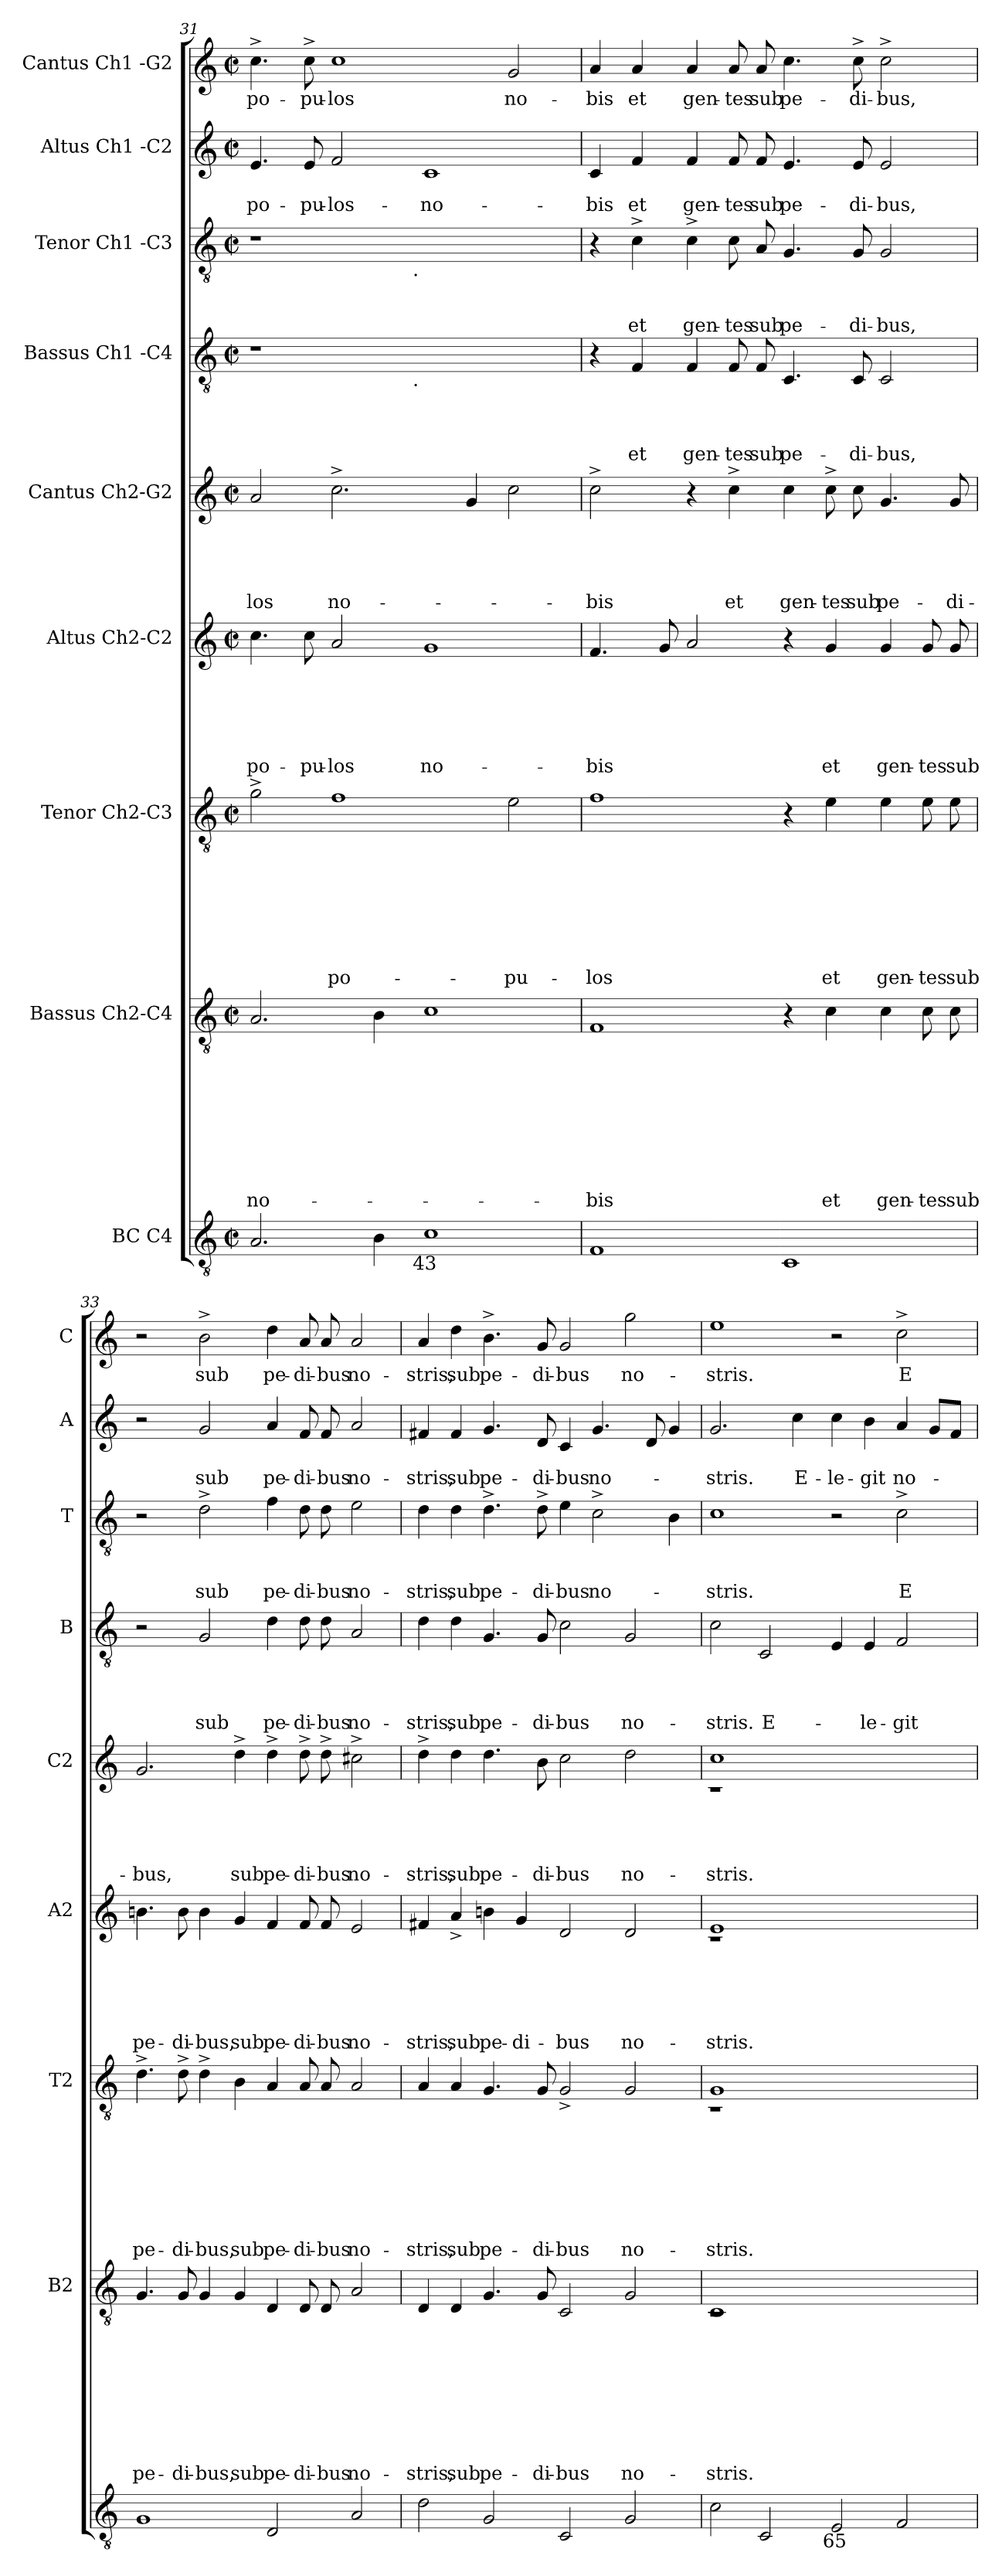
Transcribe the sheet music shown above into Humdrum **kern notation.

**kern	**kern	**text	**text	**text	**text	**text	**text	**text	**text	**text	**kern	**text	**text	**text	**text	**text	**text	**text	**text	**kern	**text	**text	**text	**text	**text	**text	**kern	**text	**text	**text	**text	**text	**kern	**text	**text	**text	**text	**kern	**text	**text	**text	**kern	**text	**text	**kern	**text
*part9	*part8	*part8	*part8	*part8	*part8	*part8	*part8	*part8	*part8	*part8	*part7	*part7	*part7	*part7	*part7	*part7	*part7	*part7	*part7	*part6	*part6	*part6	*part6	*part6	*part6	*part6	*part5	*part5	*part5	*part5	*part5	*part5	*part4	*part4	*part4	*part4	*part4	*part3	*part3	*part3	*part3	*part2	*part2	*part2	*part1	*part1
*staff9	*staff8	*staff8	*staff8	*staff8	*staff8	*staff8	*staff8	*staff8	*staff8	*staff8	*staff7	*staff7	*staff7	*staff7	*staff7	*staff7	*staff7	*staff7	*staff7	*staff6	*staff6	*staff6	*staff6	*staff6	*staff6	*staff6	*staff5	*staff5	*staff5	*staff5	*staff5	*staff5	*staff4	*staff4	*staff4	*staff4	*staff4	*staff3	*staff3	*staff3	*staff3	*staff2	*staff2	*staff2	*staff1	*staff1
*I"BC C4	*I"Bassus Ch2-C4	*	*	*	*	*	*	*	*	*	*I"Tenor Ch2-C3	*	*	*	*	*	*	*	*	*I"Altus Ch2-C2	*	*	*	*	*	*	*I"Cantus Ch2-G2	*	*	*	*	*	*I"Bassus Ch1 -C4	*	*	*	*	*I"Tenor Ch1 -C3	*	*	*	*I"Altus Ch1 -C2	*	*	*I"Cantus Ch1 -G2	*
*	*I'B2	*	*	*	*	*	*	*	*	*	*I'T2	*	*	*	*	*	*	*	*	*I'A2	*	*	*	*	*	*	*I'C2	*	*	*	*	*	*I'B	*	*	*	*	*I'T	*	*	*	*I'A	*	*	*I'C	*
*clefGv2	*clefGv2	*	*	*	*	*	*	*	*	*	*clefGv2	*	*	*	*	*	*	*	*	*clefG2	*	*	*	*	*	*	*clefG2	*	*	*	*	*	*clefGv2	*	*	*	*	*clefGv2	*	*	*	*clefG2	*	*	*clefG2	*
*k[]	*k[]	*	*	*	*	*	*	*	*	*	*k[]	*	*	*	*	*	*	*	*	*k[]	*	*	*	*	*	*	*k[]	*	*	*	*	*	*k[]	*	*	*	*	*k[]	*	*	*	*k[]	*	*	*k[]	*
*C:	*C:	*	*	*	*	*	*	*	*	*	*C:	*	*	*	*	*	*	*	*	*C:	*	*	*	*	*	*	*C:	*	*	*	*	*	*C:	*	*	*	*	*C:	*	*	*	*C:	*	*	*C:	*
*M2/2	*M2/2	*	*	*	*	*	*	*	*	*	*M2/2	*	*	*	*	*	*	*	*	*M2/2	*	*	*	*	*	*	*M2/2	*	*	*	*	*	*M2/2	*	*	*	*	*M2/2	*	*	*	*M2/2	*	*	*M2/2	*
*met(c|)	*met(c|)	*	*	*	*	*	*	*	*	*	*met(c|)	*	*	*	*	*	*	*	*	*met(c|)	*	*	*	*	*	*	*met(c|)	*	*	*	*	*	*met(c|)	*	*	*	*	*met(c|)	*	*	*	*met(c|)	*	*	*met(c|)	*
=31	=31	=31	=31	=31	=31	=31	=31	=31	=31	=31	=31	=31	=31	=31	=31	=31	=31	=31	=31	=31	=31	=31	=31	=31	=31	=31	=31	=31	=31	=31	=31	=31	=31	=31	=31	=31	=31	=31	=31	=31	=31	=31	=31	=31	=31	=31
!	!	!	!	!	!	!	!	!	!	!LO:LY:b	!	!	!	!	!	!	!	!	!	!	!	!	!	!	!	!LO:LY:b	!	!	!	!	!	!LO:LY:b	!	!	!	!	!	!	!	!	!	!	!	!LO:LY:b	!	!LO:LY:b
*^	*	*	*	*	*	*	*	*	*	*	*	*	*	*	*	*	*	*	*	*	*	*	*	*	*	*	*	*	*	*	*	*	*^	*	*	*	*	*^	*	*	*	*	*	*	*	*
2.A/	2ryy	2.A/	.	.	.	.	.	.	.	.	no-	2g^>\	.	.	.	.	.	.	.	.	4.cc\	.	.	.	.	.	po-	2a/	.	.	.	.	-los	1r	2ryy	.	.	.	.	1r	2ryy	.	.	.	4.e/	.	po-	4.cc^>\	po-
!	!	!	!	!	!	!	!	!	!	!	!	!	!	!	!	!	!	!	!	!	!	!	!	!	!	!	!LO:LY:b	!	!	!	!	!	!	!	!	!	!	!	!	!	!	!	!	!	!	!	!LO:LY:b	!	!LO:LY:b
.	.	.	.	.	.	.	.	.	.	.	.	.	.	.	.	.	.	.	.	.	8cc\	.	.	.	.	.	-pu-	.	.	.	.	.	.	.	.	.	.	.	.	.	.	.	.	.	8e/	.	-pu-	8cc^>\	-pu-
!	!	!	!	!	!	!	!	!	!	!	!	!	!	!	!	!	!	!	!	!LO:LY:b	!	!	!	!	!	!	!LO:LY:b:rj	!	!	!	!	!	!LO:LY:b	!	!	!	!	!	!	!	!	!	!	!	!	!	!LO:LY:b:rj	!	!LO:LY:b:rj
.	4...ryy	.	.	.	.	.	.	.	.	.	.	1f	.	.	.	.	.	.	.	po-	2a/	.	.	.	.	.	-los	2.cc^>\	.	.	.	.	no-	.	4...ryy	.	.	.	.	.	4...ryy	.	.	.	2f/	.	-los-	1cc	-los
4B\	.	4B\	.	.	.	.	.	.	.	.	.	.	.	.	.	.	.	.	.	.	.	.	.	.	.	.	.	.	.	.	.	.	.	.	.	.	.	.	.	.	.	.	.	.	.	.	.	.	.
!	!	!	!	!	!	!	!	!	!	!	!	!	!	!	!	!	!	!	!	!	!	!	!	!	!	!	!	!	!	!	!	!	!	!	!	!	!	!	!	!	!LO:TX:b:t=.	!	!	!	!	!	!	!	!
!	!	!	!	!	!	!	!	!	!	!	!	!	!	!	!	!	!	!	!	!	!	!	!	!	!	!	!	!	!	!	!	!	!	!	!LO:TX:b:t=.	!	!	!	!	!	!	!	!	!	!	!	!	!	!
!	!LO:TX:b:t=43	!	!	!	!	!	!	!	!	!	!	!	!	!	!	!	!	!	!	!	!	!	!	!	!	!	!	!	!	!	!	!	!	!	!	!	!	!	!	!	!	!	!	!	!	!	!	!	!
.	1ryy	.	.	.	.	.	.	.	.	.	.	.	.	.	.	.	.	.	.	.	.	.	.	.	.	.	.	.	.	.	.	.	.	.	1ryy	.	.	.	.	.	1ryy	.	.	.	.	.	.	.	.
!	!	!	!	!	!	!	!	!	!	!	!	!	!	!	!	!	!	!	!	!	!	!	!	!	!	!	!LO:LY:b	!	!	!	!	!	!	!	!	!	!	!	!	!	!	!	!	!	!	!	!LO:LY:b	!	!
1c	.	1c	.	.	.	.	.	.	.	.	.	.	.	.	.	.	.	.	.	.	1g	.	.	.	.	.	no-	.	.	.	.	.	.	1ryy	.	.	.	.	.	1ryy	.	.	.	.	1c	.	-no-	.	.
.	.	.	.	.	.	.	.	.	.	.	.	.	.	.	.	.	.	.	.	.	.	.	.	.	.	.	.	4g/	.	.	.	.	.	.	.	.	.	.	.	.	.	.	.	.	.	.	.	.	.
!	!	!	!	!	!	!	!	!	!	!	!	!	!	!	!	!	!	!	!	!LO:LY:b	!	!	!	!	!	!	!	!	!	!	!	!	!	!	!	!	!	!	!	!	!	!	!	!	!	!	!	!	!LO:LY:b
.	.	.	.	.	.	.	.	.	.	.	.	2e\	.	.	.	.	.	.	.	-pu-	.	.	.	.	.	.	.	2cc\	.	.	.	.	.	.	.	.	.	.	.	.	.	.	.	.	.	.	.	2g/	no-
.	32ryy	.	.	.	.	.	.	.	.	.	.	.	.	.	.	.	.	.	.	.	.	.	.	.	.	.	.	.	.	.	.	.	.	.	32ryy	.	.	.	.	.	32ryy	.	.	.	.	.	.	.	.
!!LO:LB:g=z
=32	=32	=32	=32	=32	=32	=32	=32	=32	=32	=32	=32	=32	=32	=32	=32	=32	=32	=32	=32	=32	=32	=32	=32	=32	=32	=32	=32	=32	=32	=32	=32	=32	=32	=32	=32	=32	=32	=32	=32	=32	=32	=32	=32	=32	=32	=32	=32	=32	=32
!	!	!	!	!	!	!	!	!	!	!	!LO:LY:b	!	!	!	!	!	!	!	!	!LO:LY:b	!	!	!	!	!	!	!LO:LY:b	!	!	!	!	!	!LO:LY:b	!	!	!	!	!	!	!	!	!	!	!	!	!	!LO:LY:b	!	!LO:LY:b
*	*	*	*	*	*	*	*	*	*	*	*	*	*	*	*	*	*	*	*	*	*	*	*	*	*	*	*	*	*	*	*	*	*	*v	*v	*	*	*	*	*	*	*	*	*	*	*	*	*	*
*v	*v	*	*	*	*	*	*	*	*	*	*	*	*	*	*	*	*	*	*	*	*	*	*	*	*	*	*	*	*	*	*	*	*	*	*	*	*	*	*v	*v	*	*	*	*	*	*	*	*
1F	1F	.	.	.	.	.	.	.	.	-bis	1f	.	.	.	.	.	.	.	-los	4.f/	.	.	.	.	.	-bis	2cc^>\	.	.	.	.	-bis	4r	.	.	.	.	4r	.	.	.	4c/	.	-bis	4a/	-bis
!	!	!	!	!	!	!	!	!	!	!	!	!	!	!	!	!	!	!	!	!	!	!	!	!	!	!	!	!	!	!	!	!	!	!	!	!	!LO:LY:b	!	!	!	!LO:LY:b	!	!	!LO:LY:b	!	!LO:LY:b
.	.	.	.	.	.	.	.	.	.	.	.	.	.	.	.	.	.	.	.	.	.	.	.	.	.	.	.	.	.	.	.	.	4F/	.	.	.	et	4c^>\	.	.	et	4f/	.	et	4a/	et
.	.	.	.	.	.	.	.	.	.	.	.	.	.	.	.	.	.	.	.	8g/	.	.	.	.	.	.	.	.	.	.	.	.	.	.	.	.	.	.	.	.	.	.	.	.	.	.
!	!	!	!	!	!	!	!	!	!	!	!	!	!	!	!	!	!	!	!	!	!	!	!	!	!	!	!	!	!	!	!	!	!	!	!	!	!LO:LY:b	!	!	!	!LO:LY:b	!	!	!LO:LY:b	!	!LO:LY:b
.	.	.	.	.	.	.	.	.	.	.	.	.	.	.	.	.	.	.	.	2a/	.	.	.	.	.	.	4r	.	.	.	.	.	4F/	.	.	.	gen-	4c^>\	.	.	gen-	4f/	.	gen-	4a/	gen-
!	!	!	!	!	!	!	!	!	!	!	!	!	!	!	!	!	!	!	!	!	!	!	!	!	!	!	!	!	!	!	!	!LO:LY:b	!	!	!	!	!LO:LY:b:rj	!	!	!	!LO:LY:b:rj	!	!	!LO:LY:b:rj	!	!LO:LY:b:rj
.	.	.	.	.	.	.	.	.	.	.	.	.	.	.	.	.	.	.	.	.	.	.	.	.	.	.	4cc^>\	.	.	.	.	et	8F/	.	.	.	-tes	8c\	.	.	-tes	8f/	.	-tes	8a/	-tes
!	!	!	!	!	!	!	!	!	!	!	!	!	!	!	!	!	!	!	!	!	!	!	!	!	!	!	!	!	!	!	!	!	!	!	!	!	!LO:LY:b	!	!	!	!LO:LY:b	!	!	!LO:LY:b	!	!LO:LY:b
.	.	.	.	.	.	.	.	.	.	.	.	.	.	.	.	.	.	.	.	.	.	.	.	.	.	.	.	.	.	.	.	.	8F/	.	.	.	sub	8A/	.	.	sub	8f/	.	sub	8a/	sub
!	!	!	!	!	!	!	!	!	!	!	!	!	!	!	!	!	!	!	!	!	!	!	!	!	!	!	!	!	!	!	!	!LO:LY:b	!	!	!	!	!LO:LY:b	!	!	!	!LO:LY:b	!	!	!LO:LY:b	!	!LO:LY:b
1C	4r	.	.	.	.	.	.	.	.	.	4r	.	.	.	.	.	.	.	.	4r	.	.	.	.	.	.	4cc\	.	.	.	.	gen-	4.C/	.	.	.	pe-	4.G/	.	.	pe-	4.e/	.	pe-	4.cc\	pe-
!	!	!	!	!	!	!	!	!	!	!LO:LY:b	!	!	!	!	!	!	!	!	!LO:LY:b	!	!	!	!	!	!	!LO:LY:b	!	!	!	!	!	!LO:LY:b:rj	!	!	!	!	!	!	!	!	!	!	!	!	!	!
.	4c\	.	.	.	.	.	.	.	.	et	4e\	.	.	.	.	.	.	.	et	4g/	.	.	.	.	.	et	8cc^>\	.	.	.	.	-tes	.	.	.	.	.	.	.	.	.	.	.	.	.	.
!	!	!	!	!	!	!	!	!	!	!	!	!	!	!	!	!	!	!	!	!	!	!	!	!	!	!	!	!	!	!	!	!LO:LY:b	!	!	!	!	!LO:LY:b	!	!	!	!LO:LY:b	!	!	!LO:LY:b	!	!LO:LY:b
.	.	.	.	.	.	.	.	.	.	.	.	.	.	.	.	.	.	.	.	.	.	.	.	.	.	.	8cc\	.	.	.	.	sub	8C/	.	.	.	-di-	8G/	.	.	-di-	8e/	.	-di-	8cc^>\	-di-
!	!	!	!	!	!	!	!	!	!	!LO:LY:b	!	!	!	!	!	!	!	!	!LO:LY:b	!	!	!	!	!	!	!LO:LY:b	!	!	!	!	!	!LO:LY:b	!	!	!	!	!LO:LY:b	!	!	!	!LO:LY:b	!	!	!LO:LY:b	!	!LO:LY:b
.	4c\	.	.	.	.	.	.	.	.	gen-	4e\	.	.	.	.	.	.	.	gen-	4g/	.	.	.	.	.	gen-	4.g/	.	.	.	.	pe-	2C/	.	.	.	-bus,	2G/	.	.	-bus,	2e/	.	-bus,	2cc^>\	-bus,
!	!	!	!	!	!	!	!	!	!	!LO:LY:b:rj	!	!	!	!	!	!	!	!	!LO:LY:b:rj	!	!	!	!	!	!	!LO:LY:b:rj	!	!	!	!	!	!	!	!	!	!	!	!	!	!	!	!	!	!	!	!
.	8c\	.	.	.	.	.	.	.	.	-tes	8e\	.	.	.	.	.	.	.	-tes	8g/	.	.	.	.	.	-tes	.	.	.	.	.	.	.	.	.	.	.	.	.	.	.	.	.	.	.	.
!	!	!	!	!	!	!	!	!	!	!LO:LY:b	!	!	!	!	!	!	!	!	!LO:LY:b	!	!	!	!	!	!	!LO:LY:b	!	!	!	!	!	!LO:LY:b	!	!	!	!	!	!	!	!	!	!	!	!	!	!
.	8c\	.	.	.	.	.	.	.	.	sub	8e\	.	.	.	.	.	.	.	sub	8g/	.	.	.	.	.	sub	8g/	.	.	.	.	-di-	.	.	.	.	.	.	.	.	.	.	.	.	.	.
=33	=33	=33	=33	=33	=33	=33	=33	=33	=33	=33	=33	=33	=33	=33	=33	=33	=33	=33	=33	=33	=33	=33	=33	=33	=33	=33	=33	=33	=33	=33	=33	=33	=33	=33	=33	=33	=33	=33	=33	=33	=33	=33	=33	=33	=33	=33
!	!	!	!	!	!	!	!	!	!	!LO:LY:b	!	!	!	!	!	!	!	!	!LO:LY:b	!	!	!	!	!	!	!LO:LY:b	!	!	!	!	!	!LO:LY:b	!	!	!	!	!	!	!	!	!	!	!	!	!	!
1G	4.G/	.	.	.	.	.	.	.	.	pe-	4.d^>\	.	.	.	.	.	.	.	pe-	4.bn\	.	.	.	.	.	pe-	2.g/	.	.	.	.	-bus,	2r	.	.	.	.	2r	.	.	.	2r	.	.	2r	.
!	!	!	!	!	!	!	!	!	!	!LO:LY:b	!	!	!	!	!	!	!	!	!LO:LY:b	!	!	!	!	!	!	!LO:LY:b	!	!	!	!	!	!	!	!	!	!	!	!	!	!	!	!	!	!	!	!
.	8G/	.	.	.	.	.	.	.	.	-di-	8d^>\	.	.	.	.	.	.	.	-di-	8b\	.	.	.	.	.	-di-	.	.	.	.	.	.	.	.	.	.	.	.	.	.	.	.	.	.	.	.
!	!	!	!	!	!	!	!	!	!	!LO:LY:b	!	!	!	!	!	!	!	!	!LO:LY:b	!	!	!	!	!	!	!LO:LY:b	!	!	!	!	!	!	!	!	!	!	!LO:LY:b	!	!	!	!LO:LY:b	!	!	!LO:LY:b	!	!LO:LY:b
.	4G/	.	.	.	.	.	.	.	.	-bus,	4d^>\	.	.	.	.	.	.	.	-bus,	4b\	.	.	.	.	.	-bus,	.	.	.	.	.	.	2G/	.	.	.	sub	2d^>\	.	.	sub	2g/	.	sub	2b^>\	sub
!	!	!	!	!	!	!	!	!	!	!LO:LY:b	!	!	!	!	!	!	!	!	!LO:LY:b	!	!	!	!	!	!	!LO:LY:b	!	!	!	!	!	!LO:LY:b	!	!	!	!	!	!	!	!	!	!	!	!	!	!
.	4G/	.	.	.	.	.	.	.	.	sub	4B\	.	.	.	.	.	.	.	sub	4g/	.	.	.	.	.	sub	4dd^>\	.	.	.	.	sub	.	.	.	.	.	.	.	.	.	.	.	.	.	.
!	!	!	!	!	!	!	!	!	!	!LO:LY:b	!	!	!	!	!	!	!	!	!LO:LY:b	!	!	!	!	!	!	!LO:LY:b	!	!	!	!	!	!LO:LY:b	!	!	!	!	!LO:LY:b	!	!	!	!LO:LY:b	!	!	!LO:LY:b	!	!LO:LY:b
2D/	4D/	.	.	.	.	.	.	.	.	pe-	4A/	.	.	.	.	.	.	.	pe-	4f/	.	.	.	.	.	pe-	4dd^>\	.	.	.	.	pe-	4d\	.	.	.	pe-	4f\	.	.	pe-	4a/	.	pe-	4dd\	pe-
!	!	!	!	!	!	!	!	!	!	!LO:LY:b	!	!	!	!	!	!	!	!	!LO:LY:b	!	!	!	!	!	!	!LO:LY:b	!	!	!	!	!	!LO:LY:b	!	!	!	!	!LO:LY:b	!	!	!	!LO:LY:b	!	!	!LO:LY:b	!	!LO:LY:b
.	8D/	.	.	.	.	.	.	.	.	-di-	8A/	.	.	.	.	.	.	.	-di-	8f/	.	.	.	.	.	-di-	8dd^>\	.	.	.	.	-di-	8d\	.	.	.	-di-	8d\	.	.	-di-	8f/	.	-di-	8a/	-di-
!	!	!	!	!	!	!	!	!	!	!LO:LY:b:rj	!	!	!	!	!	!	!	!	!LO:LY:b:rj	!	!	!	!	!	!	!LO:LY:b:rj	!	!	!	!	!	!LO:LY:b:rj	!	!	!	!	!LO:LY:b:rj	!	!	!	!LO:LY:b:rj	!	!	!LO:LY:b:rj	!	!LO:LY:b:rj
.	8D/	.	.	.	.	.	.	.	.	-bus	8A/	.	.	.	.	.	.	.	-bus	8f/	.	.	.	.	.	-bus	8dd^>\	.	.	.	.	-bus	8d\	.	.	.	-bus	8d\	.	.	-bus	8f/	.	-bus	8a/	-bus
!	!	!	!	!	!	!	!	!	!	!LO:LY:b	!	!	!	!	!	!	!	!	!LO:LY:b	!	!	!	!	!	!	!LO:LY:b	!	!	!	!	!	!LO:LY:b	!	!	!	!	!LO:LY:b	!	!	!	!LO:LY:b	!	!	!LO:LY:b	!	!LO:LY:b
2A/	2A/	.	.	.	.	.	.	.	.	no-	2A/	.	.	.	.	.	.	.	no-	2e/	.	.	.	.	.	no-	2cc#X^>\	.	.	.	.	no-	2A/	.	.	.	no-	2e\	.	.	no-	2a/	.	no-	2a/	no-
=34	=34	=34	=34	=34	=34	=34	=34	=34	=34	=34	=34	=34	=34	=34	=34	=34	=34	=34	=34	=34	=34	=34	=34	=34	=34	=34	=34	=34	=34	=34	=34	=34	=34	=34	=34	=34	=34	=34	=34	=34	=34	=34	=34	=34	=34	=34
!	!	!	!	!	!	!	!	!	!	!LO:LY:b	!	!	!	!	!	!	!	!	!LO:LY:b	!	!	!	!	!	!	!LO:LY:b	!	!	!	!	!	!LO:LY:b	!	!	!	!	!LO:LY:b	!	!	!	!LO:LY:b	!	!	!LO:LY:b	!	!LO:LY:b
2d\	4D/	.	.	.	.	.	.	.	.	-stris,	4A/	.	.	.	.	.	.	.	-stris,	4f#X/	.	.	.	.	.	-stris,	4dd^>\	.	.	.	.	-stris,	4d\	.	.	.	-stris,	4d\	.	.	-stris,	4f#X/	.	-stris,	4a/	-stris,
!	!	!	!	!	!	!	!	!	!	!LO:LY:b	!	!	!	!	!	!	!	!	!LO:LY:b	!	!	!	!	!	!	!LO:LY:b	!	!	!	!	!	!LO:LY:b	!	!	!	!	!LO:LY:b	!	!	!	!LO:LY:b	!	!	!LO:LY:b	!	!LO:LY:b
.	4D/	.	.	.	.	.	.	.	.	sub	4A/	.	.	.	.	.	.	.	sub	4a^</	.	.	.	.	.	sub	4dd\	.	.	.	.	sub	4d\	.	.	.	sub	4d\	.	.	sub	4f#/	.	sub	4dd\	sub
!	!	!	!	!	!	!	!	!	!	!LO:LY:b	!	!	!	!	!	!	!	!	!LO:LY:b	!	!	!	!	!	!	!LO:LY:b	!	!	!	!	!	!LO:LY:b	!	!	!	!	!LO:LY:b	!	!	!	!LO:LY:b	!	!	!LO:LY:b	!	!LO:LY:b
2G/	4.G/	.	.	.	.	.	.	.	.	pe-	4.G/	.	.	.	.	.	.	.	pe-	4bn\	.	.	.	.	.	pe-	4.dd\	.	.	.	.	pe-	4.G/	.	.	.	pe-	4.d^>\	.	.	pe-	4.g/	.	pe-	4.b^>\	pe-
!	!	!	!	!	!	!	!	!	!	!	!	!	!	!	!	!	!	!	!	!	!	!	!	!	!	!LO:LY:b:rj	!	!	!	!	!	!	!	!	!	!	!	!	!	!	!	!	!	!	!	!
.	.	.	.	.	.	.	.	.	.	.	.	.	.	.	.	.	.	.	.	4g/	.	.	.	.	.	-di-	.	.	.	.	.	.	.	.	.	.	.	.	.	.	.	.	.	.	.	.
!	!	!	!	!	!	!	!	!	!	!LO:LY:b	!	!	!	!	!	!	!	!	!LO:LY:b	!	!	!	!	!	!	!	!	!	!	!	!	!LO:LY:b	!	!	!	!	!LO:LY:b	!	!	!	!LO:LY:b	!	!	!LO:LY:b	!	!LO:LY:b
.	8G/	.	.	.	.	.	.	.	.	-di-	8G/	.	.	.	.	.	.	.	-di-	.	.	.	.	.	.	.	8b\	.	.	.	.	-di-	8G/	.	.	.	-di-	8d^>\	.	.	-di-	8d/	.	-di-	8g/	-di-
!	!	!	!	!	!	!	!	!	!	!LO:LY:b:rj	!	!	!	!	!	!	!	!	!LO:LY:b:rj	!	!	!	!	!	!	!LO:LY:b	!	!	!	!	!	!LO:LY:b:rj	!	!	!	!	!LO:LY:b:rj	!	!	!	!LO:LY:b:rj	!	!	!LO:LY:b:rj	!	!LO:LY:b:rj
2C/	2C/	.	.	.	.	.	.	.	.	-bus	2G^</	.	.	.	.	.	.	.	-bus	2d/	.	.	.	.	.	-bus	2cc\	.	.	.	.	-bus	2c\	.	.	.	-bus	4e\	.	.	-bus	4c/	.	-bus	2g/	-bus
!	!	!	!	!	!	!	!	!	!	!	!	!	!	!	!	!	!	!	!	!	!	!	!	!	!	!	!	!	!	!	!	!	!	!	!	!	!	!	!	!	!LO:LY:b	!	!	!LO:LY:b	!	!
.	.	.	.	.	.	.	.	.	.	.	.	.	.	.	.	.	.	.	.	.	.	.	.	.	.	.	.	.	.	.	.	.	.	.	.	.	.	2c^>\	.	.	no-	4.g/	.	no-	.	.
!	!	!	!	!	!	!	!	!	!	!LO:LY:b	!	!	!	!	!	!	!	!	!LO:LY:b	!	!	!	!	!	!	!LO:LY:b	!	!	!	!	!	!LO:LY:b	!	!	!	!	!LO:LY:b	!	!	!	!	!	!	!	!	!LO:LY:b
2G/	2G/	.	.	.	.	.	.	.	.	no-	2G/	.	.	.	.	.	.	.	no-	2d/	.	.	.	.	.	no-	2dd\	.	.	.	.	no-	2G/	.	.	.	no-	.	.	.	.	.	.	.	2gg\	no-
.	.	.	.	.	.	.	.	.	.	.	.	.	.	.	.	.	.	.	.	.	.	.	.	.	.	.	.	.	.	.	.	.	.	.	.	.	.	.	.	.	.	8d/	.	.	.	.
.	.	.	.	.	.	.	.	.	.	.	.	.	.	.	.	.	.	.	.	.	.	.	.	.	.	.	.	.	.	.	.	.	.	.	.	.	.	4B\	.	.	.	4g/	.	.	.	.
!!LO:PB:g=z
=35	=35	=35	=35	=35	=35	=35	=35	=35	=35	=35	=35	=35	=35	=35	=35	=35	=35	=35	=35	=35	=35	=35	=35	=35	=35	=35	=35	=35	=35	=35	=35	=35	=35	=35	=35	=35	=35	=35	=35	=35	=35	=35	=35	=35	=35	=35
*	*^	*	*	*	*	*	*	*	*	*	*^	*	*	*	*	*	*	*	*	*^	*	*	*	*	*	*	*^	*	*	*	*	*	*	*	*	*	*	*	*	*	*	*	*	*	*	*
!	!	!LO:N:vis=1	!	!	!	!	!	!	!	!	!LO:LY:b	!	!LO:N:vis=1	!	!	!	!	!	!	!	!LO:LY:b	!	!LO:N:vis=1	!	!	!	!	!	!LO:LY:b	!	!LO:N:vis=1	!	!	!	!	!LO:LY:b	!	!	!	!	!LO:LY:b	!	!	!	!LO:LY:b	!	!	!LO:LY:b	!	!LO:LY:b
*^	*	*	*	*	*	*	*	*	*	*	*	*	*	*	*	*	*	*	*	*	*	*	*	*	*	*	*	*	*	*	*	*	*	*	*	*	*	*	*	*	*	*	*	*	*	*	*	*	*	*
2c\	2ryy	1C	0rC	.	.	.	.	.	.	.	.	-stris.	1G	0rC	.	.	.	.	.	.	.	-stris.	1e	0rc	.	.	.	.	.	-stris.	1cc	0rc	.	.	.	.	-stris.	2c\	.	.	.	-stris.	1c	.	.	-stris.	2.g/	.	-stris.	1ee	-stris.
!	!	!	!	!	!	!	!	!	!	!	!	!	!	!	!	!	!	!	!	!	!	!	!	!	!	!	!	!	!	!	!	!	!	!	!	!	!	!	!	!	!	!LO:LY:b	!	!	!	!	!	!	!	!	!
2C/	4...ryy	.	.	.	.	.	.	.	.	.	.	.	.	.	.	.	.	.	.	.	.	.	.	.	.	.	.	.	.	.	.	.	.	.	.	.	.	2C/	.	.	.	E-	.	.	.	.	.	.	.	.	.
!	!	!	!	!	!	!	!	!	!	!	!	!	!	!	!	!	!	!	!	!	!	!	!	!	!	!	!	!	!	!	!	!	!	!	!	!	!	!	!	!	!	!	!	!	!	!	!	!	!LO:LY:b	!	!
.	.	.	.	.	.	.	.	.	.	.	.	.	.	.	.	.	.	.	.	.	.	.	.	.	.	.	.	.	.	.	.	.	.	.	.	.	.	.	.	.	.	.	.	.	.	.	4cc\	.	E-	.	.
!	!LO:TX:b:t=65	!	!	!	!	!	!	!	!	!	!	!	!	!	!	!	!	!	!	!	!	!	!	!	!	!	!	!	!	!	!	!	!	!	!	!	!	!	!	!	!	!	!	!	!	!	!	!	!	!	!
.	1ryy	.	.	.	.	.	.	.	.	.	.	.	.	.	.	.	.	.	.	.	.	.	.	.	.	.	.	.	.	.	.	.	.	.	.	.	.	.	.	.	.	.	.	.	.	.	.	.	.	.	.
!	!	!	!	!	!	!	!	!	!	!	!	!	!	!	!	!	!	!	!	!	!	!	!	!	!	!	!	!	!	!	!	!	!	!	!	!	!	!	!	!	!	!	!	!	!	!	!	!	!LO:LY:b	!	!
2E/	.	1ryy	.	.	.	.	.	.	.	.	.	.	1ryy	.	.	.	.	.	.	.	.	.	1ryy	.	.	.	.	.	.	.	1ryy	.	.	.	.	.	.	4E/	.	.	.	.	2r	.	.	.	4cc\	.	-le-	2r	.
!	!	!	!	!	!	!	!	!	!	!	!	!	!	!	!	!	!	!	!	!	!	!	!	!	!	!	!	!	!	!	!	!	!	!	!	!	!	!	!	!	!	!LO:LY:b	!	!	!	!	!	!	!LO:LY:b:rj	!	!
.	.	.	.	.	.	.	.	.	.	.	.	.	.	.	.	.	.	.	.	.	.	.	.	.	.	.	.	.	.	.	.	.	.	.	.	.	.	4E/	.	.	.	-le-	.	.	.	.	4b\	.	-git	.	.
!	!	!	!	!	!	!	!	!	!	!	!	!	!	!	!	!	!	!	!	!	!	!	!	!	!	!	!	!	!	!	!	!	!	!	!	!	!	!	!	!	!	!LO:LY:b:rj	!	!	!	!LO:LY:b	!	!	!LO:LY:b	!	!LO:LY:b
2F/	.	.	.	.	.	.	.	.	.	.	.	.	.	.	.	.	.	.	.	.	.	.	.	.	.	.	.	.	.	.	.	.	.	.	.	.	.	2F/	.	.	.	-git	2c^>\	.	.	E-	4a/	.	no-	2cc^>\	E-
.	.	.	.	.	.	.	.	.	.	.	.	.	.	.	.	.	.	.	.	.	.	.	.	.	.	.	.	.	.	.	.	.	.	.	.	.	.	.	.	.	.	.	.	.	.	.	8g/L	.	.	.	.
.	.	.	.	.	.	.	.	.	.	.	.	.	.	.	.	.	.	.	.	.	.	.	.	.	.	.	.	.	.	.	.	.	.	.	.	.	.	.	.	.	.	.	.	.	.	.	8f/J	.	.	.	.
.	32ryy	.	.	.	.	.	.	.	.	.	.	.	.	.	.	.	.	.	.	.	.	.	.	.	.	.	.	.	.	.	.	.	.	.	.	.	.	.	.	.	.	.	.	.	.	.	.	.	.	.	.
*v	*v	*	*	*	*	*	*	*	*	*	*	*	*v	*v	*	*	*	*	*	*	*	*	*v	*v	*	*	*	*	*	*	*v	*v	*	*	*	*	*	*	*	*	*	*	*	*	*	*	*	*	*	*	*
*	*v	*v	*	*	*	*	*	*	*	*	*	*	*	*	*	*	*	*	*	*	*	*	*	*	*	*	*	*	*	*	*	*	*	*	*	*	*	*	*	*	*	*	*	*	*	*	*
=	=	=	=	=	=	=	=	=	=	=	=	=	=	=	=	=	=	=	=	=	=	=	=	=	=	=	=	=	=	=	=	=	=	=	=	=	=	=	=	=	=	=	=	=	=	=
*-	*-	*-	*-	*-	*-	*-	*-	*-	*-	*-	*-	*-	*-	*-	*-	*-	*-	*-	*-	*-	*-	*-	*-	*-	*-	*-	*-	*-	*-	*-	*-	*-	*-	*-	*-	*-	*-	*-	*-	*-	*-	*-	*-	*-	*-	*-
